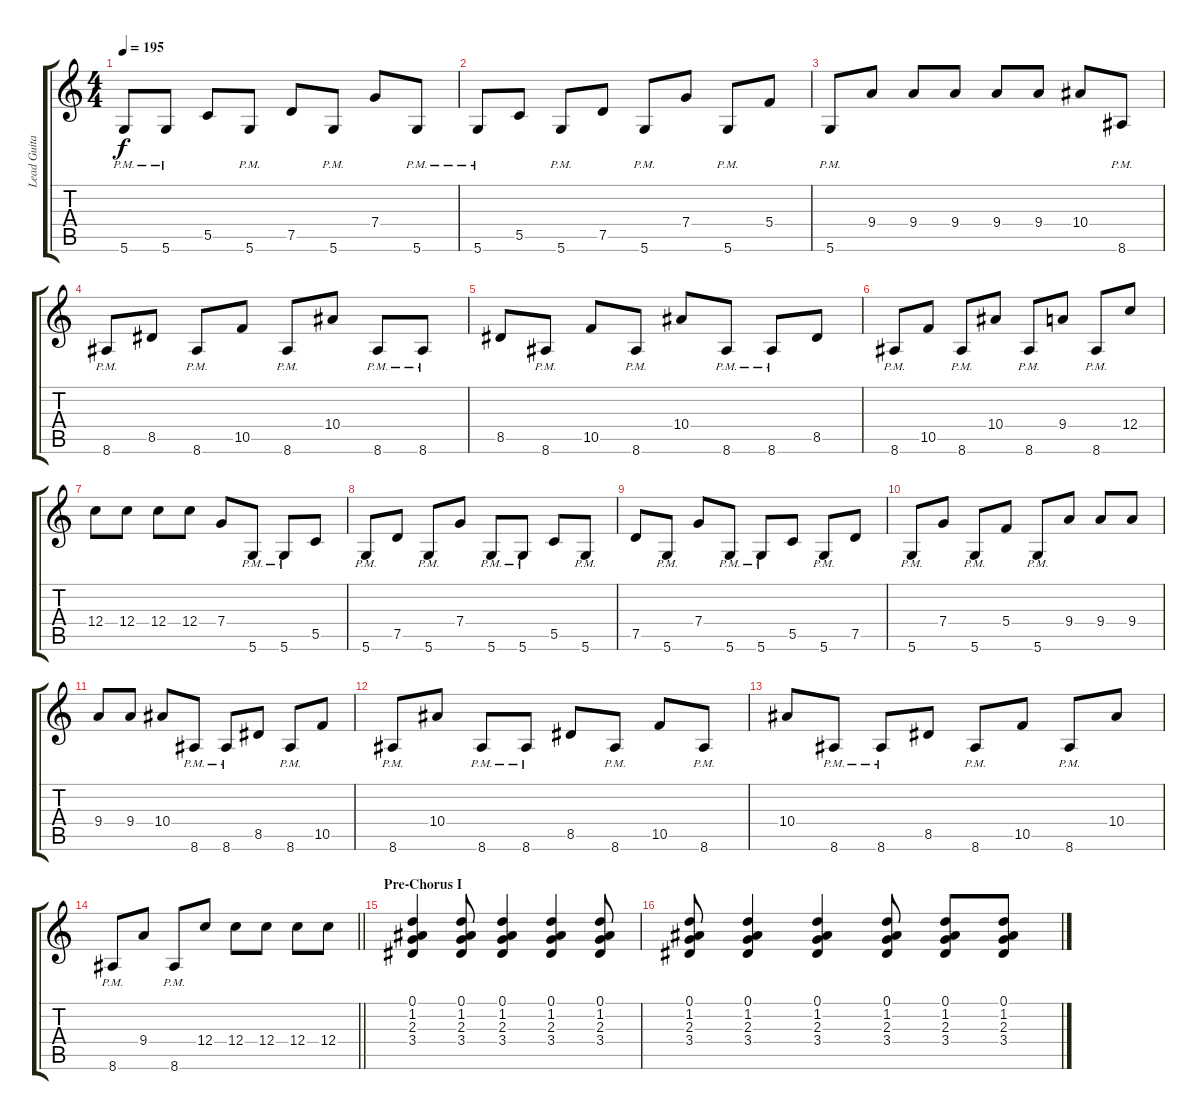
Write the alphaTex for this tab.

\track ("Lead Guitar" "Lead Guita") {instrument overdrivenguitar}
\staff {score tabs}
\tuning (D4 A3 F3 C3 G2 D2) {hide}
\ts (4 4)
\tempo 195
\clef g2
\ks c
5.6{pm}.8{dy f} 5.6{pm}.8 5.5.8 5.6{pm}.8 7.5.8 5.6{pm}.8 7.4.8 5.6{pm}.8 |
5.6{pm}.8 5.5.8 5.6{pm}.8 7.5.8 5.6{pm}.8 7.4.8 5.6{pm}.8 5.4.8 |
5.6{pm}.8 9.4.8 9.4.8 9.4.8 9.4.8 9.4.8 10.4.8 8.6{pm}.8 |
8.6{pm}.8 8.5.8 8.6{pm}.8 10.5.8 8.6{pm}.8 10.4.8 8.6{pm}.8 8.6{pm}.8 |
8.5.8 8.6{pm}.8 10.5.8 8.6{pm}.8 10.4.8 8.6{pm}.8 8.6{pm}.8 8.5.8 |
8.6{pm}.8 10.5.8 8.6{pm}.8 10.4.8 8.6{pm}.8 9.4.8 8.6{pm}.8 12.4.8 |
12.4.8 12.4.8 12.4.8 12.4.8 7.4.8 5.6{pm}.8 5.6{pm}.8 5.5.8 |
5.6{pm}.8 7.5.8 5.6{pm}.8 7.4.8 5.6{pm}.8 5.6{pm}.8 5.5.8 5.6{pm}.8 |
7.5.8 5.6{pm}.8 7.4.8 5.6{pm}.8 5.6{pm}.8 5.5.8 5.6{pm}.8 7.5.8 |
5.6{pm}.8 7.4.8 5.6{pm}.8 5.4.8 5.6{pm}.8 9.4.8 9.4.8 9.4.8 |
9.4.8 9.4.8 10.4.8 8.6{pm}.8 8.6{pm}.8 8.5.8 8.6{pm}.8 10.5.8 |
8.6{pm}.8 10.4.8 8.6{pm}.8 8.6{pm}.8 8.5.8 8.6{pm}.8 10.5.8 8.6{pm}.8 |
10.4.8 8.6{pm}.8 8.6{pm}.8 8.5.8 8.6{pm}.8 10.5.8 8.6{pm}.8 10.4.8 |
\barLineRight lightlight
8.6{pm}.8 9.4.8 8.6{pm}.8 12.4.8 12.4.8 12.4.8 12.4.8 12.4.8 |
\section ("" "Pre-Chorus I")
(0.1 1.2 2.3 3.4).4 (0.1 1.2 2.3 3.4).8 (0.1 1.2 2.3 3.4).4 (0.1 1.2 2.3 3.4).4 (0.1 1.2 2.3 3.4).8 |
(0.1 1.2 2.3 3.4).8 (0.1 1.2 2.3 3.4).4 (0.1 1.2 2.3 3.4).4 (0.1 1.2 2.3 3.4).8 (0.1 1.2 2.3 3.4).8 (0.1 1.2 2.3 3.4).8
